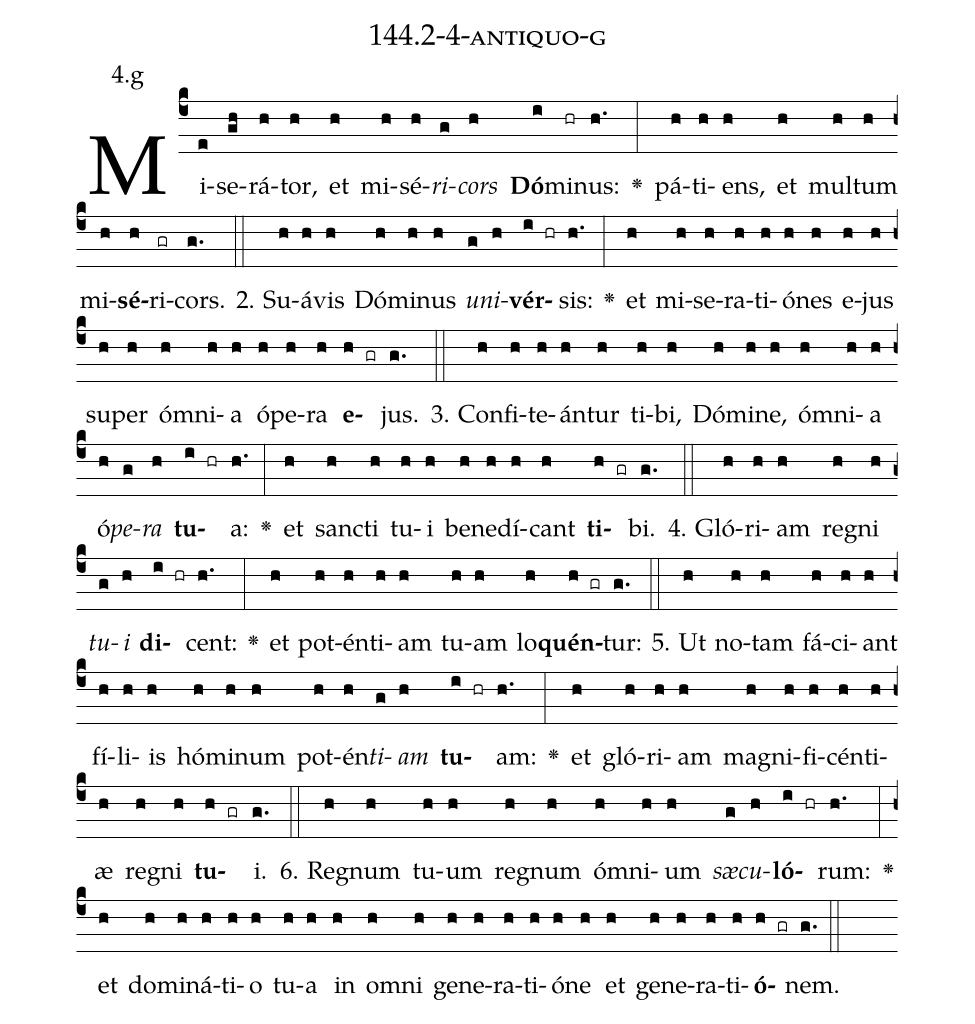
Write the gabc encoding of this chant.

name: 144.2-4-antiquo-g;
annotation: 4.g;
%%
(c4)Mi(e)se(gh)rá(h)tor,(h) et(h) mi(h)sé(h)<i>ri</i>(g)<i>cors</i>(h) <b>Dó</b>(i)mi(hr)nus:(h.) <v>\greheightstar</v>(:) pá(h)ti(h)ens,(h) et(h) mul(h)tum(h) mi(h)<b>sé</b>(h)ri(gr)cors.(g.) (::)
2. Su(h)á(h)vis(h) Dó(h)mi(h)nus(h) <i>u</i>(g)<i>ni</i>(h)<b>vér</b>(i hr)sis:(h.) <v>\greheightstar</v>(:) et(h) mi(h)se(h)ra(h)ti(h)ó(h)nes(h) e(h)jus(h) su(h)per(h) óm(h)ni(h)a(h) ó(h)pe(h)ra(h) <b>e</b>(h gr)jus.(g.) (::)
3. Con(h)fi(h)te(h)án(h)tur(h) ti(h)bi,(h) Dó(h)mi(h)ne,(h) óm(h)ni(h)a(h) ó(h)<i>pe</i>(g)<i>ra</i>(h) <b>tu</b>(i hr)a:(h.) <v>\greheightstar</v>(:) et(h) sanc(h)ti(h) tu(h)i(h) be(h)ne(h)dí(h)cant(h) <b>ti</b>(h gr)bi.(g.) (::)
4. Gló(h)ri(h)am(h) re(h)gni(h) <i>tu</i>(g)<i>i</i>(h) <b>di</b>(i hr)cent:(h.) <v>\greheightstar</v>(:) et(h) pot(h)én(h)ti(h)am(h) tu(h)am(h) lo(h)<b>quén</b>(h gr)tur:(g.) (::)
5. Ut(h) no(h)tam(h) fá(h)ci(h)ant(h) fí(h)li(h)is(h) hó(h)mi(h)num(h) pot(h)én(h)<i>ti</i>(g)<i>am</i>(h) <b>tu</b>(i hr)am:(h.) <v>\greheightstar</v>(:) et(h) gló(h)ri(h)am(h) ma(h)gni(h)fi(h)cén(h)ti(h)æ(h) re(h)gni(h) <b>tu</b>(h gr)i.(g.) (::)
6. Re(h)gnum(h) tu(h)um(h) re(h)gnum(h) óm(h)ni(h)um(h) <i>sæ</i>(g)<i>cu</i>(h)<b>ló</b>(i hr)rum:(h.) <v>\greheightstar</v>(:) et(h) do(h)mi(h)ná(h)ti(h)o(h) tu(h)a(h) in(h) om(h)ni(h) ge(h)ne(h)ra(h)ti(h)ó(h)ne(h) et(h) ge(h)ne(h)ra(h)ti(h)<b>ó</b>(h gr)nem.(g.) (::)
